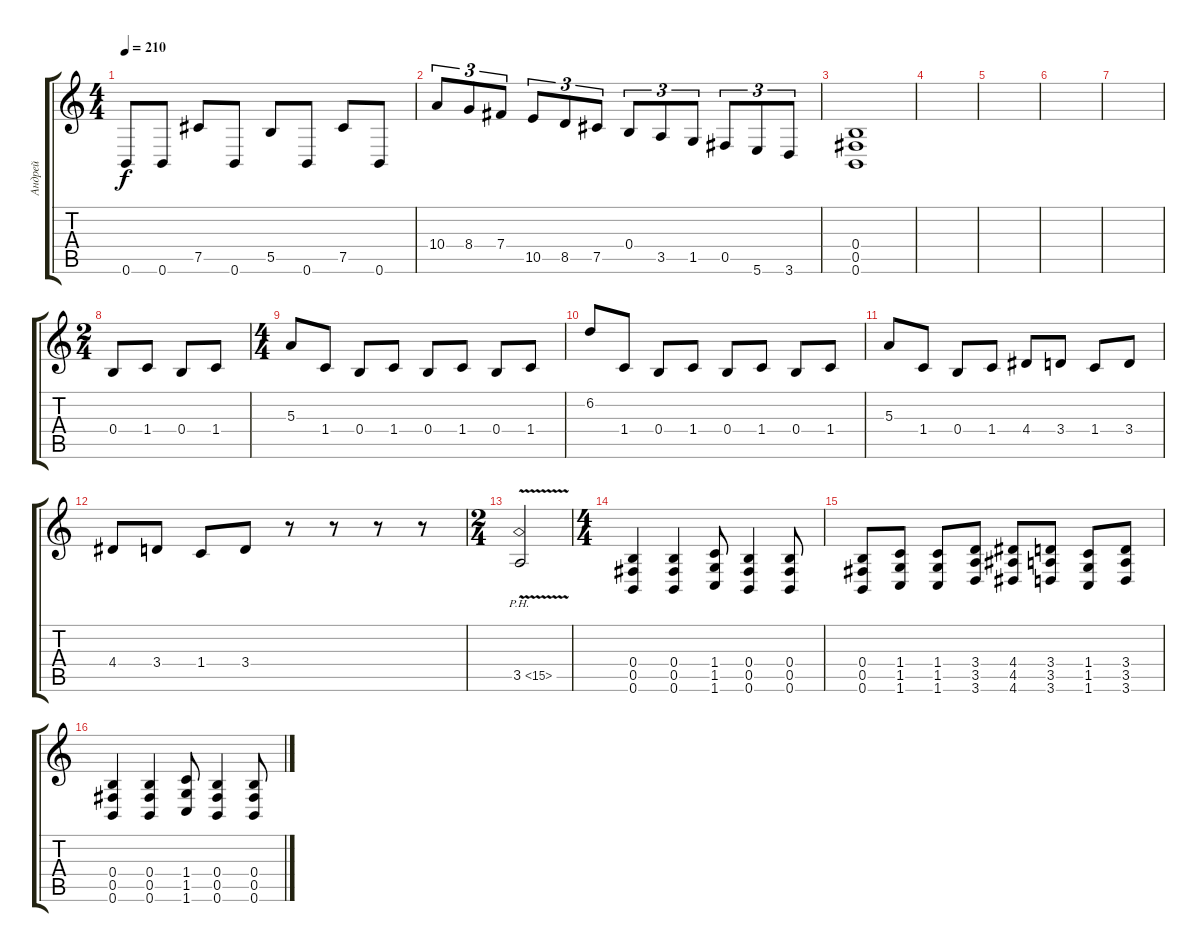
\track ("Андрей" "Андрей") {instrument overdrivenguitar}
\staff {score tabs}
\tuning (Db4 Ab3 E3 B2 Gb2 B1) {hide}
\ts (4 4)
\tempo 210
\clef g2
\ks c
0.6.8{dy f} 0.6.8 7.5.8 0.6.8 5.5.8 0.6.8 7.5.8 0.6.8 |
10.4.8{tu (3 2)} 8.4.8{tu (3 2)} 7.4.8{tu (3 2)} 10.5.8{tu (3 2)} 8.5.8{tu (3 2)} 7.5.8{tu (3 2)} 0.4.8{tu (3 2)} 3.5.8{tu (3 2)} 1.5.8{tu (3 2)} 0.5.8{tu (3 2)} 5.6.8{tu (3 2)} 3.6.8{tu (3 2)} |
(0.4 0.5 0.6).1 |
|
|
|
|
\ts (2 4)
0.4.8 1.4.8 0.4.8 1.4.8 |
\ts (4 4)
5.3.8 1.4.8 0.4.8 1.4.8 0.4.8 1.4.8 0.4.8 1.4.8 |
6.2.8 1.4.8 0.4.8 1.4.8 0.4.8 1.4.8 0.4.8 1.4.8 |
5.3.8 1.4.8 0.4.8 1.4.8 4.4.8 3.4.8 1.4.8 3.4.8 |
4.4.8 3.4.8 1.4.8 3.4.8 r.8 r.8 r.8 r.8 |
\ts (2 4)
3.5{ph 12 v}.2 |
\ts (4 4)
(0.4 0.5 0.6).4 (0.4 0.5 0.6).4 (1.4 1.5 1.6).8 (0.4 0.5 0.6).4 (0.4 0.5 0.6).8 |
(0.4 0.5 0.6).8 (1.4 1.5 1.6).8 (1.4 1.5 1.6).8 (3.4 3.5 3.6).8 (4.4 4.5 4.6).8 (3.4 3.5 3.6).8 (1.4 1.5 1.6).8 (3.4 3.5 3.6).8 |
(0.4 0.5 0.6).4 (0.4 0.5 0.6).4 (1.4 1.5 1.6).8 (0.4 0.5 0.6).4 (0.4 0.5 0.6).8
